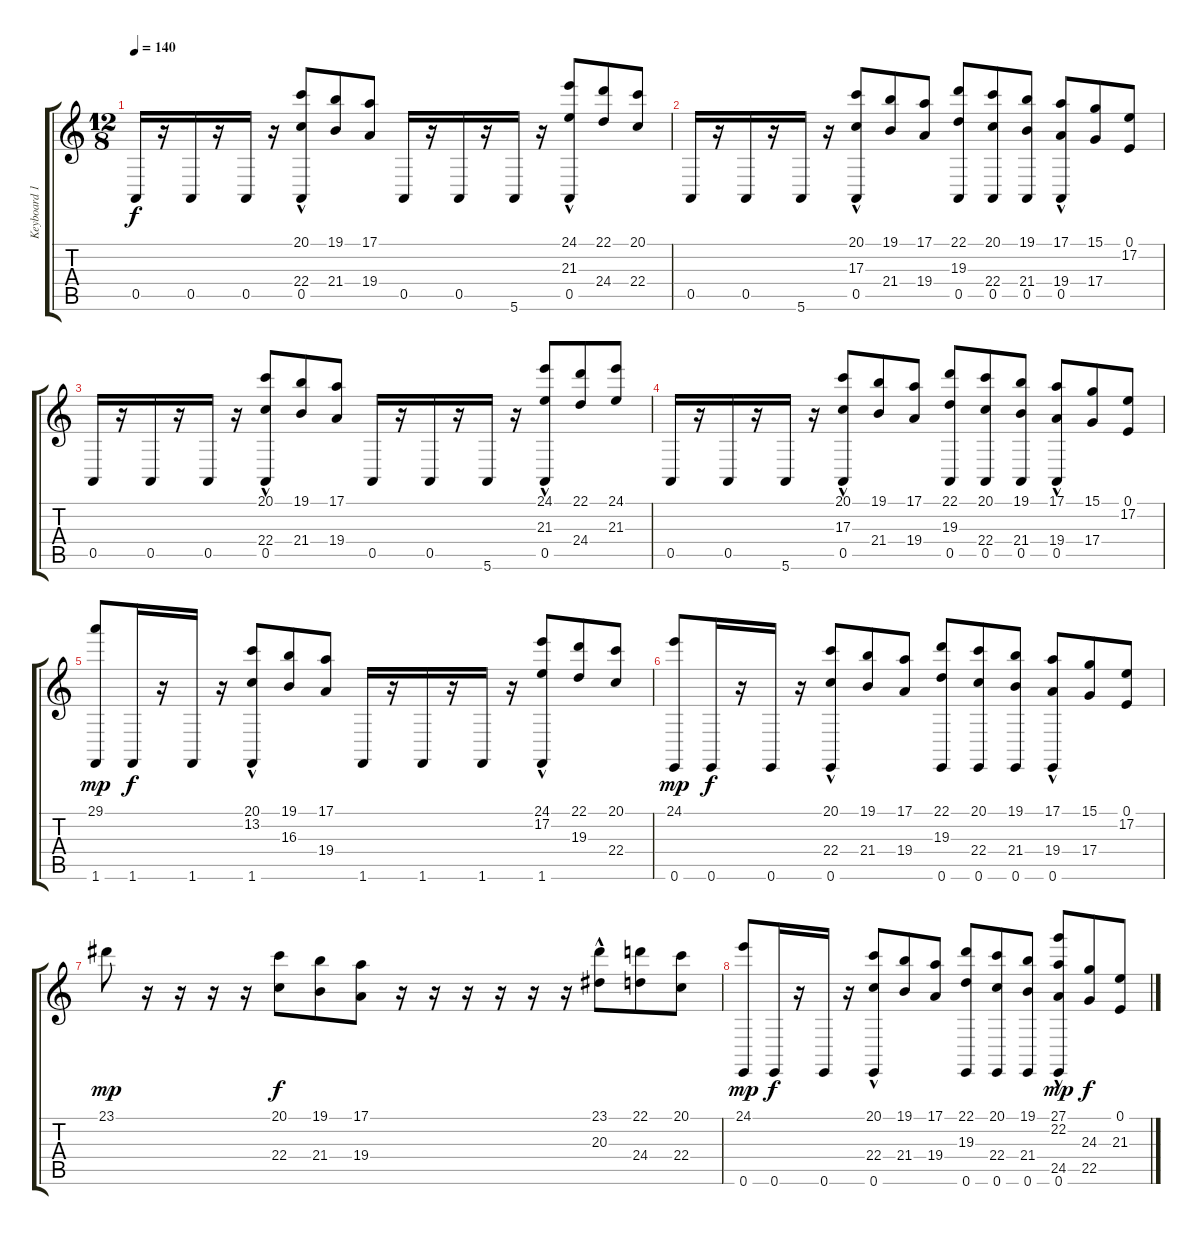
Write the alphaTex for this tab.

\track ("Keyboard 1" "Keyboard 1") {instrument stringensemble1}
\staff {score tabs}
\tuning (E4 B3 G3 D3 A2 E2) {hide}
\ts (12 8)
\tempo 140
\clef g2
\ks c
0.5.16{dy f} r.16 0.5.16 r.16 0.5.16 r.16 (20.1 22.4 0.5{hac}).8 (19.1 21.4).8 (17.1 19.4).8 0.5.16 r.16 0.5.16 r.16 5.6.16 r.16 (24.1 21.3 0.5{hac}).8 (22.1 24.4).8 (20.1 22.4).8 |
0.5.16 r.16 0.5.16 r.16 5.6.16 r.16 (20.1 17.3 0.5{hac}).8 (19.1 21.4).8 (17.1 19.4).8 (22.1 19.3 0.5).8 (20.1 22.4 0.5).8 (19.1 21.4 0.5).8 (17.1 19.4 0.5{hac}).8 (15.1 17.4).8 (0.1 17.2).8 |
0.5.16 r.16 0.5.16 r.16 0.5.16 r.16 (20.1 22.4 0.5{hac}).8 (19.1 21.4).8 (17.1 19.4).8 0.5.16 r.16 0.5.16 r.16 5.6.16 r.16 (24.1 21.3 0.5{hac}).8 (22.1 24.4).8 (24.1 21.3).8 |
0.5.16 r.16 0.5.16 r.16 5.6.16 r.16 (20.1 17.3 0.5{hac}).8 (19.1 21.4).8 (17.1 19.4).8 (22.1 19.3 0.5).8 (20.1 22.4 0.5).8 (19.1 21.4 0.5).8 (17.1 19.4 0.5{hac}).8 (15.1 17.4).8 (0.1 17.2).8 |
(29.1 1.6).8{dy mp} 1.6.16{dy f} r.16 1.6.16 r.16 (20.1 13.2 1.6{hac}).8 (19.1 16.3).8 (17.1 19.4).8 1.6.16 r.16 1.6.16 r.16 1.6.16 r.16 (24.1 17.2 1.6{hac}).8 (22.1 19.3).8 (20.1 22.4).8 |
(24.1 0.6).8{dy mp} 0.6.16{dy f} r.16 0.6.16 r.16 (20.1 22.4 0.6{hac}).8 (19.1 21.4).8 (17.1 19.4).8 (22.1 19.3 0.6).8 (20.1 22.4 0.6).8 (19.1 21.4 0.6).8 (17.1 19.4 0.6{hac}).8 (15.1 17.4).8 (0.1 17.2).8 |
23.1.8{dy mp} r.16 r.16 r.16 r.16 (20.1 22.4).8{dy f} (19.1 21.4).8 (17.1 19.4).8 r.16 r.16 r.16 r.16 r.16 r.16 (23.1{hac} 20.3).8 (22.1 24.4).8 (20.1 22.4).8 |
(24.1 0.6).8{dy mp} 0.6.16{dy f} r.16 0.6.16 r.16 (20.1 22.4 0.6{hac}).8 (19.1 21.4).8 (17.1 19.4).8 (22.1 19.3 0.6).8 (20.1 22.4 0.6).8 (19.1 21.4 0.6).8 (27.1{hac} 22.2 24.5 0.6{hac}).8{dy mp} (24.3 22.5).8{dy f} (0.1 21.3).8
